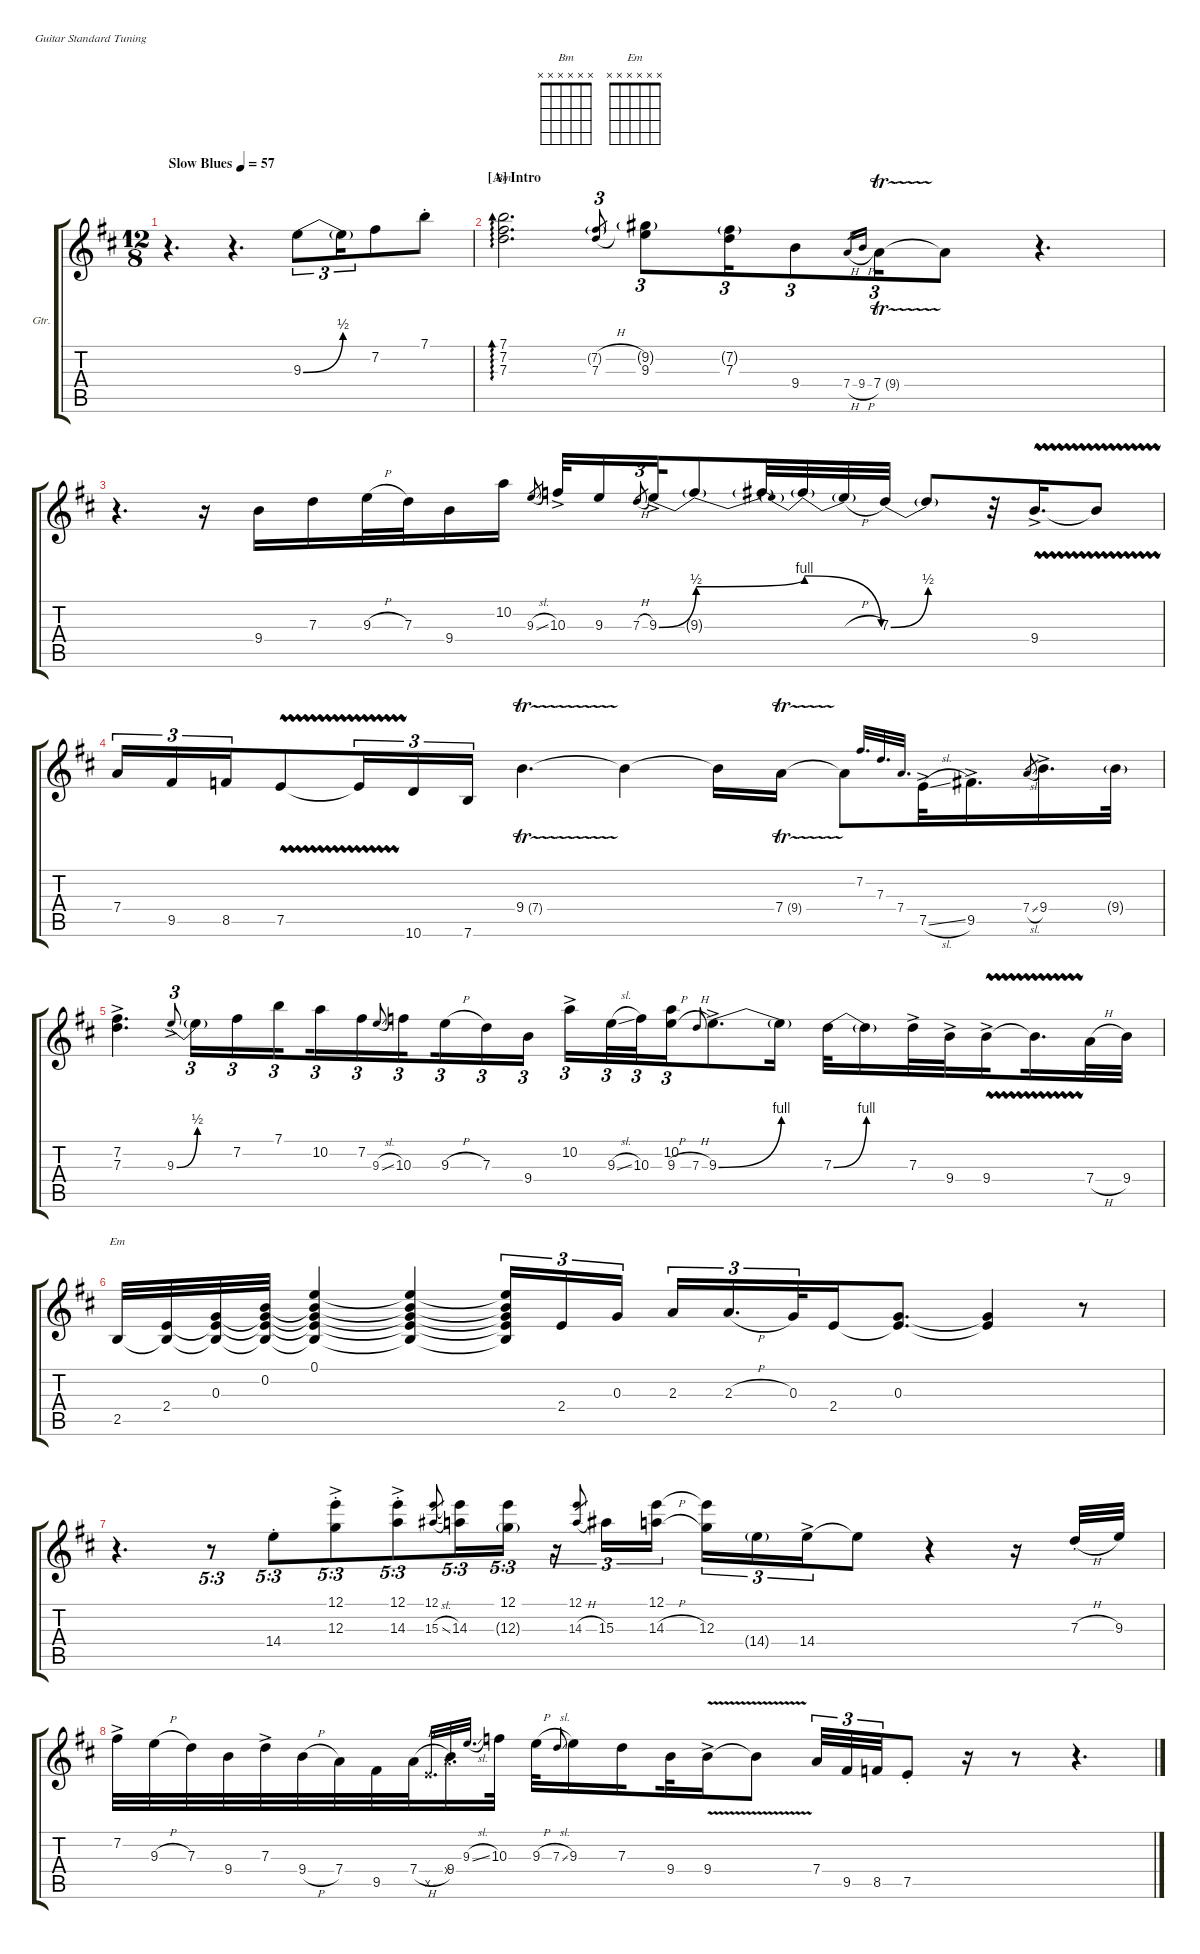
\defaultSystemsLayout 4
\hideDynamics
\bracketExtendMode groupsimilarinstruments
\firstSystemTrackNameOrientation horizontal
\otherSystemsTrackNameOrientation horizontal
\track ("Guitar" "Gtr.") {instrument acousticguitarsteel}
\staff {score tabs}
\tuning (E4 B3 G3 D3 A2 E2)
\chord ("Bm" x x x x x x)
\chord ("Em" x x x x x x)
\ts (12 8)
\ac
\tempo (57 "Slow Blues")
\clef g2
\scale
0.479745
\ks d
r.4{d dy pp instrument acousticguitarsteel} r.4{d} 9.3{be (bend 24 0 60 2)}.8{tu (3 2)} 9.3{be (hold 0 0 60 0) t}.16{tu (3 2) beam merge} 7.2.8 7.1{st}.8 |
\section ("A" "Intro")
\scale
0.520279 (7.1 7.2 7.3).2{d ad 0 ch "Bm"} (7.2{h g} 7.3{h}).8{tu (3 2) gr} (9.3 9.2{g}).8{tu (3 2)} (7.2{g} 7.3).16{tu (3 2) beam merge} 9.4.8{tu (3 2)} 7.4{h}.16{tu (3 2) gr} 9.4{h}.16{tu (3 2) gr} 7.4{tr (9 16)}.16{tu (3 2) beam merge} 7.4{t}.8 r.4{d} |
\scale
0.517236 r.4{d} r.16 9.4.16 7.3.16 9.3{h}.32 7.3.32 9.4.16 10.2.16 9.3{sl}.8{gr} 10.3{ac}.32 9.3.16 7.3{h}.8{tu (3 2) gr dy ppp} 9.3{be (bend 15.6 0 60 2) ac}.32{dy pp} 9.3{be (bend 14.399999999999999 2 59.4 4) t}.8 9.3{t}.32 9.3{be (prebendrelease 23.4 4 59.4 0) t}.32 9.3{h t}.32 7.3{be (bend 18.599999999999998 0 59.4 2)}.32 7.3{be (hold 0 0 60 0) t}.8{beam invert} r.32 9.4{vw ac}.16{d dy ppp} 9.4{vw t}.8 |
\scale
0.483153 7.4.16{tu (3 2) beam merge} 9.5.16{tu (3 2) beam merge} 8.5.16{tu (3 2) beam merge} 7.5{vw}.8{beam merge} 7.5{vw t}.16{tu (3 2) beam merge} 10.6.16{tu (3 2) beam merge} 7.6.16{tu (3 2)} 9.4{tr (7 16)}.4{d} 9.4{t}.4 9.4{t}.16 7.4{tr (9 16)}.16 7.4{t}.8{beam invert} 7.2.32{d gr onbeat dy pp} 7.3.32{d gr onbeat} 7.4.32{d gr onbeat} 7.5{sl ac}.32{dy ppp} 9.5{ac}.16{d} 7.4{sl}.8{gr} 9.4{ac}.16{d} 9.4{g}.32 |
(7.2 7.3{ac}).4{d} 9.3{be (bend 0 0 15 2) ac}.8{tu (3 2) gr onbeat dy pp} 9.3{be (hold 0 0 60 0) t}.16{tu (3 2) dy p} 7.2.16{tu (3 2)} 7.1.16{tu (3 2) beam splitsecondary} 10.2.16{tu (3 2)} 7.2.16{tu (3 2)} 9.3{sl}.8{tu (3 2) gr onbeat} 10.3.16{tu (3 2) beam splitsecondary} 9.3{h}.16{tu (3 2)} 7.3.16{tu (3 2)} 9.4.16{tu (3 2)} 10.2{ac}.16{tu (3 2)} 9.3{sl}.32{tu (3 2) beam merge} 10.3.32{tu (3 2)} (9.3{h} 10.2).16{tu (3 2) beam merge} 7.3{h}.8{gr onbeat beam merge} 9.3{be (bend 13.799999999999999 0 60 4) ac}.8{d beam merge} 9.3{be (hold 0 0 60 0) t}.16{beam split} 7.3{be (bend 20.4 0 60 4)}.32{dy pp beam merge} 7.3{be (hold 0 0 60 0) t}.16{beam merge} 7.3{ac}.32{beam merge} 9.4{ac}.32{beam merge} 9.4{vw ac}.16{beam splitsecondary} 9.4{vw t}.16{d beam merge} 7.4{h}.32 9.4.32 |
2.5.32{ch "Em" dy ppp} (2.4 2.5{t}).32 (0.3 2.5{t} 2.4{t}).32 (0.2 2.5{t} 2.4{t} 0.3{t}).32 (0.1 2.5{t} 2.4{t} 0.3{t} 0.2{t}).4 (0.1{t} 0.2{t} 0.3{t} 2.4{t} 2.5{t}).4 (0.1{t} 0.2{t} 0.3{t} 2.4{t} 2.5{t}).16{tu (3 2) beam merge} 2.4.16{tu (3 2) beam merge} 0.3.16{tu (3 2) beam split} 2.3.16{tu (3 2) beam merge} 2.3{h}.16{d tu (3 2) beam merge} 0.3.32{tu (3 2) beam merge} 2.4.16{beam merge} (0.3 2.4{t}).8{d} (0.3{t} 2.4{t}).4 r.8 |
\scale
0.53869 r.4{d} r.8{tu (5 3)} 14.4{st}.8{tu (5 3) dy pp beam merge} (12.3 12.1{ac st}).8{tu (5 3) beam merge} (12.1 14.3{ac st}).8{tu (5 3) beam merge} (15.3{sl} 12.1).8{tu (5 3) gr beam merge} (14.3 12.1{t}).16{tu (5 3) beam merge} (12.3{g} 12.1).16{tu (5 3) beam split} r.16{tu (3 2) beam merge} (12.1 14.3{h}).8{tu (3 2) gr beam merge} 15.3.16{tu (3 2) beam merge} (14.3{h} 12.1).16{tu (3 2) beam splitsecondary} (12.3 12.1{t}).16{tu (3 2) beam merge} 14.4{g}.16{tu (3 2) beam merge} 14.4{ac}.16{tu (3 2) beam merge} 14.4{t}.8 r.4 r.16 7.3{h st}.32{dy ppp beam invert} 9.3.32 |
\scale
0.461596 7.2{ac}.32{dy pp beam merge} 9.3{h}.32{beam merge} 7.3.32{beam merge} 9.4.32{beam merge} 7.3{ac}.32{beam merge} 9.4{h}.32{beam merge} 7.4.32{beam merge} 9.5.32{beam merge} 7.4{h}.32{dy ppp beam merge} 9.4.16{beam merge} 7.5{x}.32{d gr onbeat dy pp beam merge} 7.4{x}.32{d gr onbeat beam merge} 9.3{sl}.32{d gr onbeat beam merge} 10.3.32{beam split} 9.3{h}.32{beam merge} 7.3{sl}.8{gr onbeat beam merge} 9.3.16{beam merge} 7.3.16{dy ppp beam splitsecondary} 9.4.32{beam merge} 9.4{v ac}.16{beam merge} 9.4{v t}.8{beam split} 7.4.32{tu (3 2) beam merge} 9.5.32{tu (3 2) beam merge} 8.5.32{tu (3 2) beam merge} 7.5{st}.8 r.16 r.8 r.4{d}
